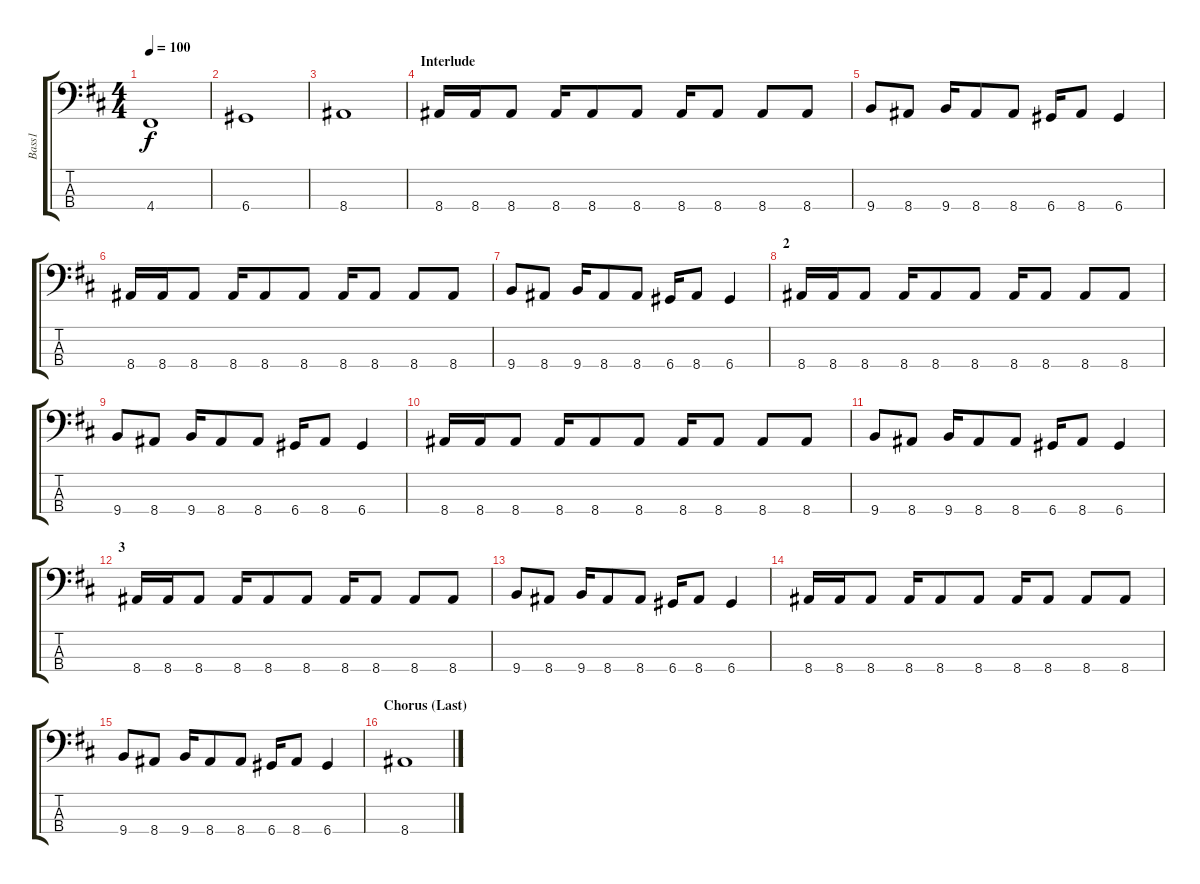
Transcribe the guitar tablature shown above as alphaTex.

\track ("Bass1" "Bass1") {instrument electricbassfinger}
\staff {score tabs}
\tuning (G2 D2 A1 D1) {hide}
\ts (4 4)
\tempo 100
\clef f4
\ks d
4.4.1{dy f} |
6.4.1 |
8.4.1 |
\section ("" "Interlude")
8.4.16{volume 9} 8.4.16 8.4.8 8.4.16 8.4.8 8.4.8 8.4.16 8.4.8 8.4.8 8.4.8 |
9.4.8 8.4.8 9.4.16 8.4.8 8.4.8 6.4.16 8.4.8 6.4.4 |
8.4.16 8.4.16 8.4.8 8.4.16 8.4.8 8.4.8 8.4.16 8.4.8 8.4.8 8.4.8 |
9.4.8 8.4.8 9.4.16 8.4.8 8.4.8 6.4.16 8.4.8 6.4.4 |
\section ("" "2")
8.4.16{volume 9} 8.4.16 8.4.8 8.4.16 8.4.8 8.4.8 8.4.16 8.4.8 8.4.8 8.4.8 |
9.4.8 8.4.8 9.4.16 8.4.8 8.4.8 6.4.16 8.4.8 6.4.4 |
8.4.16 8.4.16 8.4.8 8.4.16 8.4.8 8.4.8 8.4.16 8.4.8 8.4.8 8.4.8 |
9.4.8 8.4.8 9.4.16 8.4.8 8.4.8 6.4.16 8.4.8 6.4.4 |
\section ("" "3")
8.4.16{volume 9} 8.4.16 8.4.8 8.4.16 8.4.8 8.4.8 8.4.16 8.4.8 8.4.8 8.4.8 |
9.4.8 8.4.8 9.4.16 8.4.8 8.4.8 6.4.16 8.4.8 6.4.4 |
8.4.16 8.4.16 8.4.8 8.4.16 8.4.8 8.4.8 8.4.16 8.4.8 8.4.8 8.4.8 |
9.4.8 8.4.8 9.4.16 8.4.8 8.4.8 6.4.16 8.4.8 6.4.4 |
\section ("" "Chorus (Last)")
8.4.1
